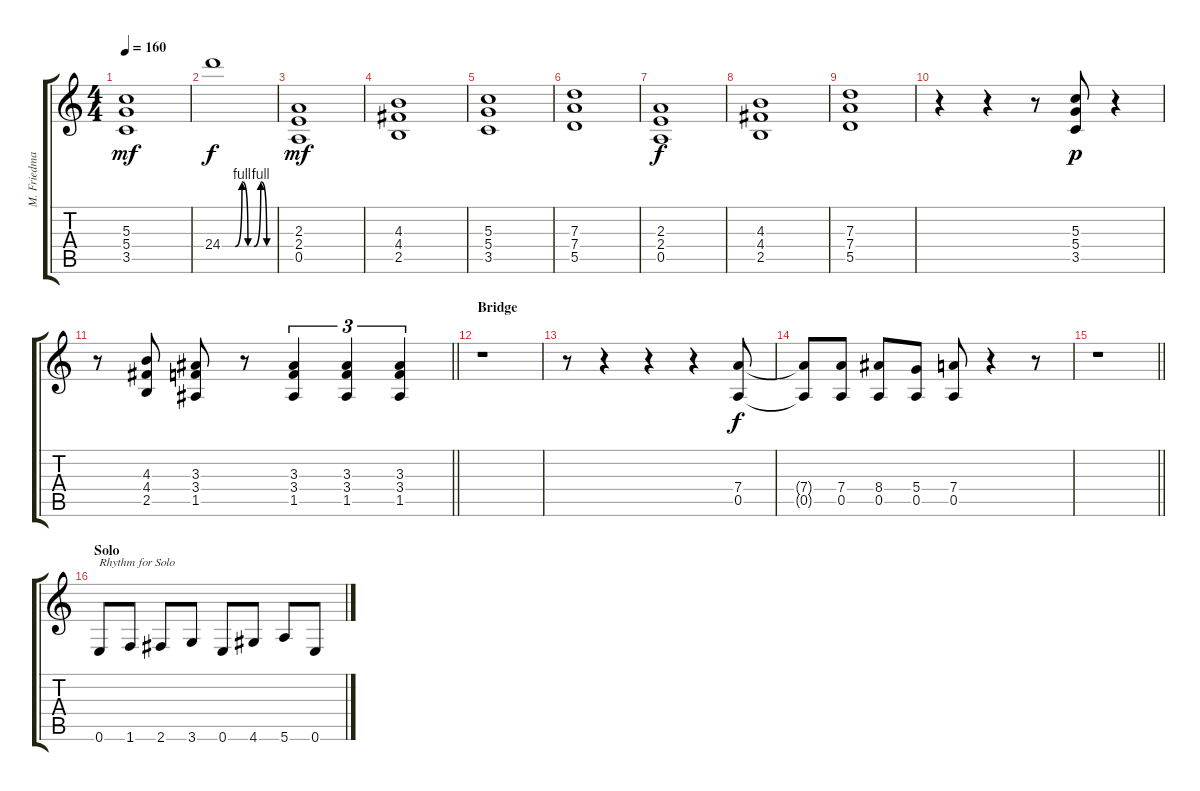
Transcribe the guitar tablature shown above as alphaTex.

\track ("M. Friedman" "M. Friedma") {instrument distortionguitar}
\staff {score tabs}
\tuning (E4 B3 G3 D3 A2 E2) {hide}
\ts (4 4)
\tempo 160
\clef g2
\ks c
(5.3 5.4 3.5).1{dy mf} |
24.4{be (custom 0 0 15 0 23 4 30 0 37 0 45 4 52 0 60 0)}.1{dy f} |
(2.3 2.4 0.5).1{dy mf} |
(4.3 4.4 2.5).1 |
(5.3 5.4 3.5).1 |
(7.3 7.4 5.5).1 |
(2.3 2.4 0.5).1{dy f} |
(4.3 4.4 2.5).1 |
(7.3 7.4 5.5).1 |
r.4 r.4 r.8 (5.3 5.4 3.5).8{dy p} r.4 |
\barLineRight lightlight
r.8 (4.3 4.4 2.5).8 (3.3 3.4 1.5).8 r.8 (3.3 3.4 1.5).4{tu (3 2)} (3.3 3.4 1.5).4{tu (3 2)} (3.3 3.4 1.5).4{tu (3 2)} |
\section ("" "Bridge")
r.1 |
r.8 r.4 r.4 r.4 (7.4 0.5).8{dy f} |
(7.4{t} 0.5{t}).8 (7.4 0.5).8 (8.4 0.5).8 (5.4 0.5).8 (7.4 0.5).8 r.4 r.8 |
\barLineRight lightlight
r.1 |
\section ("" "Solo")
0.6.8{txt "Rhythm for Solo"} 1.6.8 2.6.8 3.6.8 0.6.8 4.6.8 5.6.8 0.6.8
